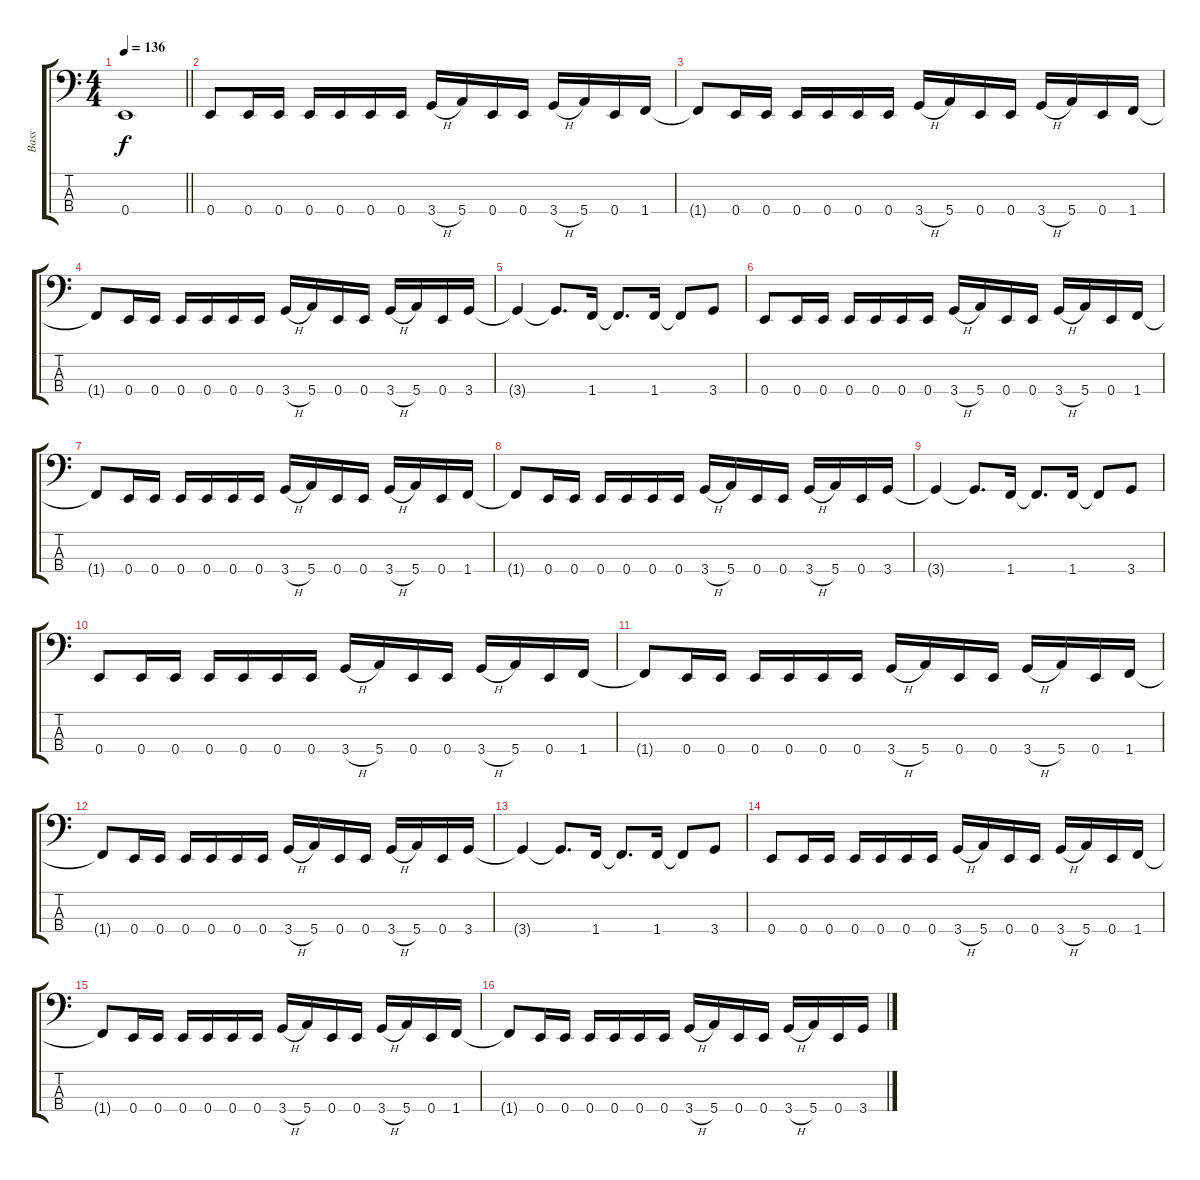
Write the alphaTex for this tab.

\track ("Bass" "Bass") {instrument electricbassfinger}
\staff {score tabs}
\tuning (G2 D2 A1 E1) {hide}
\ts (4 4)
\tempo 136
\clef f4
\barLineRight lightlight
\ks c
0.4{t}.1{dy f} |
0.4.8 0.4.16 0.4.16 0.4.16 0.4.16 0.4.16 0.4.16 3.4{h}.16 5.4.16 0.4.16 0.4.16 3.4{h}.16 5.4.16 0.4.16 1.4.16 |
1.4{t}.8 0.4.16 0.4.16 0.4.16 0.4.16 0.4.16 0.4.16 3.4{h}.16 5.4.16 0.4.16 0.4.16 3.4{h}.16 5.4.16 0.4.16 1.4.16 |
1.4{t}.8 0.4.16 0.4.16 0.4.16 0.4.16 0.4.16 0.4.16 3.4{h}.16 5.4.16 0.4.16 0.4.16 3.4{h}.16 5.4.16 0.4.16 3.4.16 |
3.4{t}.4 3.4{t}.8{d} 1.4.16 1.4{t}.8{d} 1.4.16 1.4{t}.8 3.4.8 |
0.4.8 0.4.16 0.4.16 0.4.16 0.4.16 0.4.16 0.4.16 3.4{h}.16 5.4.16 0.4.16 0.4.16 3.4{h}.16 5.4.16 0.4.16 1.4.16 |
1.4{t}.8 0.4.16 0.4.16 0.4.16 0.4.16 0.4.16 0.4.16 3.4{h}.16 5.4.16 0.4.16 0.4.16 3.4{h}.16 5.4.16 0.4.16 1.4.16 |
1.4{t}.8 0.4.16 0.4.16 0.4.16 0.4.16 0.4.16 0.4.16 3.4{h}.16 5.4.16 0.4.16 0.4.16 3.4{h}.16 5.4.16 0.4.16 3.4.16 |
3.4{t}.4 3.4{t}.8{d} 1.4.16 1.4{t}.8{d} 1.4.16 1.4{t}.8 3.4.8 |
0.4.8 0.4.16 0.4.16 0.4.16 0.4.16 0.4.16 0.4.16 3.4{h}.16 5.4.16 0.4.16 0.4.16 3.4{h}.16 5.4.16 0.4.16 1.4.16 |
1.4{t}.8 0.4.16 0.4.16 0.4.16 0.4.16 0.4.16 0.4.16 3.4{h}.16 5.4.16 0.4.16 0.4.16 3.4{h}.16 5.4.16 0.4.16 1.4.16 |
1.4{t}.8 0.4.16 0.4.16 0.4.16 0.4.16 0.4.16 0.4.16 3.4{h}.16 5.4.16 0.4.16 0.4.16 3.4{h}.16 5.4.16 0.4.16 3.4.16 |
3.4{t}.4 3.4{t}.8{d} 1.4.16 1.4{t}.8{d} 1.4.16 1.4{t}.8 3.4.8 |
0.4.8 0.4.16 0.4.16 0.4.16 0.4.16 0.4.16 0.4.16 3.4{h}.16 5.4.16 0.4.16 0.4.16 3.4{h}.16 5.4.16 0.4.16 1.4.16 |
1.4{t}.8 0.4.16 0.4.16 0.4.16 0.4.16 0.4.16 0.4.16 3.4{h}.16 5.4.16 0.4.16 0.4.16 3.4{h}.16 5.4.16 0.4.16 1.4.16 |
1.4{t}.8 0.4.16 0.4.16 0.4.16 0.4.16 0.4.16 0.4.16 3.4{h}.16 5.4.16 0.4.16 0.4.16 3.4{h}.16 5.4.16 0.4.16 3.4.16
